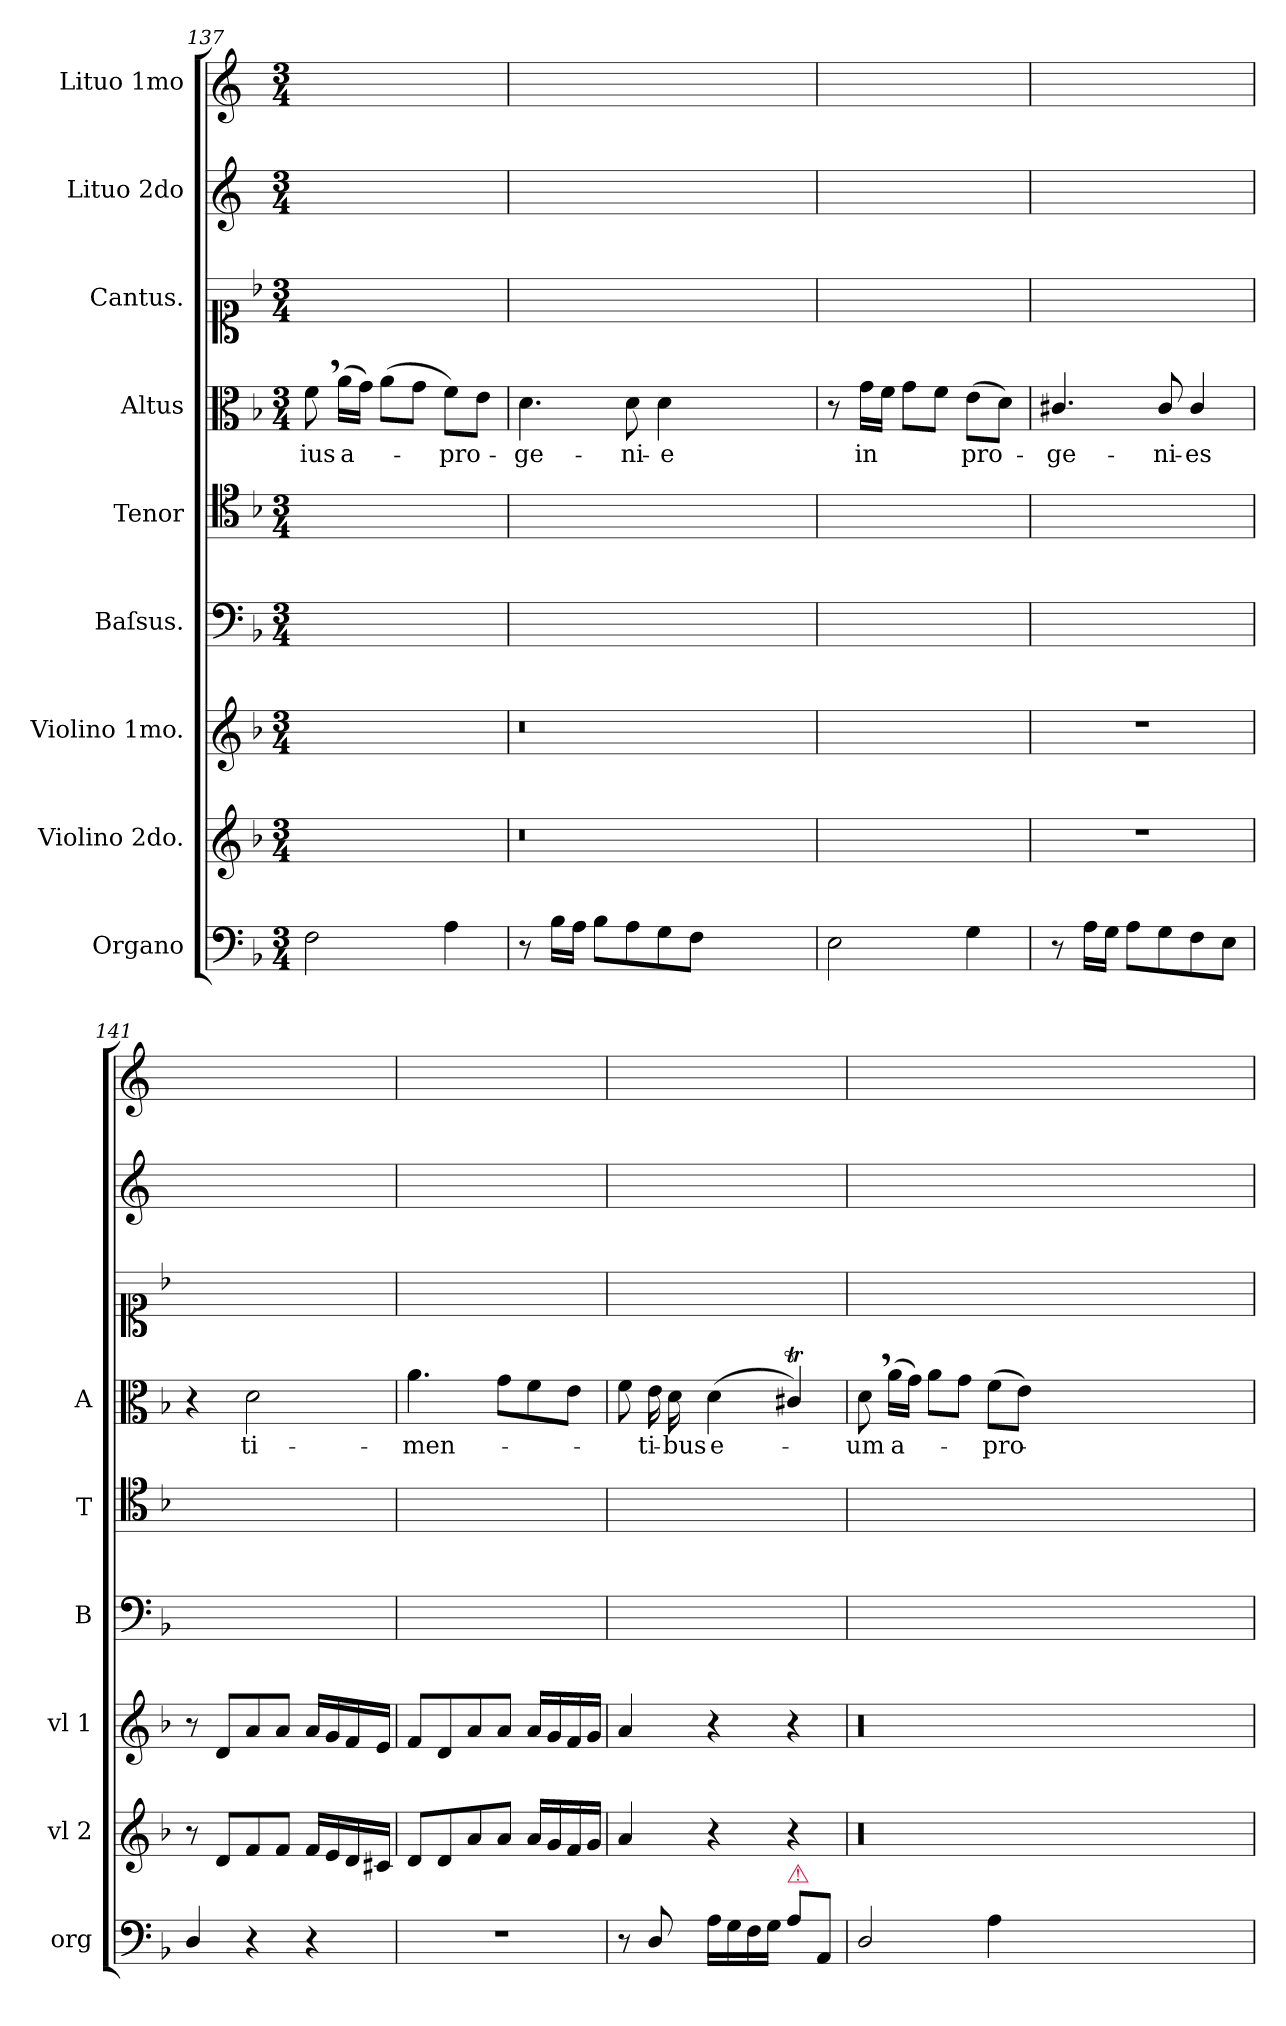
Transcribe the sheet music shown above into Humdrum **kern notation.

**kern	**kern	**dynam	**kern	**dynam	**kern	**kern	**kern	**text	**kern	**kern	**kern
*part9	*part8	*part8	*part7	*part7	*part6	*part5	*part4	*part4	*part3	*part2	*part1
*staff9	*staff8	*staff8	*staff7	*staff7	*staff6	*staff5	*staff4	*staff4	*staff3	*staff2	*staff1
*I"Organo	*I"Violino 2do.	*	*I"Violino 1mo.	*	*I"Baſsus.	*I"Tenor	*I"Altus	*	*I"Cantus.	*I"Lituo 2do	*I"Lituo 1mo
*I'org	*I'vl 2	*	*I'vl 1	*	*I'B	*I'T	*I'A	*	*	*	*
*clefF4	*clefG2	*	*clefG2	*	*clefF4	*clefC4	*clefC3	*	*clefC1	*clefG2	*clefG2
*	*	*	*	*	*	*	*	*	*	*ITrd-3c-5	*ITrd-3c-5
*k[b-]	*k[b-]	*	*k[b-]	*	*k[b-]	*k[b-]	*k[b-]	*	*k[b-]	*k[b-]	*k[b-]
*M3/4	*M3/4	*	*M3/4	*	*M3/4	*M3/4	*M3/4	*	*M3/4	*M3/4	*M3/4
=137	=137	=137	=137	=137	=137	=137	=137	=137	=137	=137	=137
2F\	2.ryy	.	2.ryy	.	2.ryy	2.ryy	8f,\	-ius	2.ryy	2.ryy	2.ryy
.	.	.	.	.	.	.	(>16a\LL	a-	.	.	.
.	.	.	.	.	.	.	16g\JJ)	.	.	.	.
.	.	.	.	.	.	.	(>8a\L	.	.	.	.
.	.	.	.	.	.	.	8g\J	.	.	.	.
4A\	.	.	.	.	.	.	8f\L)	-pro-	.	.	.
.	.	.	.	.	.	.	8e\J	.	.	.	.
=138	=138	=138	=138	=138	=138	=138	=138	=138	=138	=138	=138
!	!LO:N:vis=0	!	!LO:N:vis=0	!	!	!	!	!	!	!	!
8r	1.r	.	1.r	.	2.ryy	2.ryy	4.d\	-ge-	2.ryy	2.ryy	2.ryy
16B-\LL	.	.	.	.	.	.	.	.	.	.	.
16A\JJ	.	.	.	.	.	.	.	.	.	.	.
8B-\L	.	.	.	.	.	.	.	.	.	.	.
8A\	.	.	.	.	.	.	8d\	-ni-	.	.	.
8G\	.	.	.	.	.	.	4d\	-e	.	.	.
8F\J	.	.	.	.	.	.	.	.	.	.	.
2.ryy	.	.	.	.	2.ryy	2.ryy	2.ryy	.	2.ryy	2.ryy	2.ryy
=139	=139	=139	=139	=139	=139	=139	=139	=139	=139	=139	=139
2E\	2.ryy	.	2.ryy	.	2.ryy	2.ryy	8r	.	2.ryy	2.ryy	2.ryy
.	.	.	.	.	.	.	16g\LL	in	.	.	.
.	.	.	.	.	.	.	16f\JJ	.	.	.	.
.	.	.	.	.	.	.	8g\L	.	.	.	.
.	.	.	.	.	.	.	8f\J	.	.	.	.
4G\	.	.	.	.	.	.	(>8e\L	pro-	.	.	.
.	.	.	.	.	.	.	8d\J)	.	.	.	.
=140	=140	=140	=140	=140	=140	=140	=140	=140	=140	=140	=140
8r	2.r	.	2.r	.	2.ryy	2.ryy	4.c#X/	-ge-	2.ryy	2.ryy	2.ryy
16A\LL	.	.	.	.	.	.	.	.	.	.	.
16G\JJ	.	.	.	.	.	.	.	.	.	.	.
8A\L	.	.	.	.	.	.	.	.	.	.	.
8G\	.	.	.	.	.	.	8c#/	-ni-	.	.	.
8F\	.	.	.	.	.	.	4c#/	-es	.	.	.
8E\J	.	.	.	.	.	.	.	.	.	.	.
=141	=141	=141	=141	=141	=141	=141	=141	=141	=141	=141	=141
!	!	!	!	!LO:DY:a	!	!	!	!	!	!	!
4D/	8r	.	8r	piano	2.ryy	2.ryy	4r	.	2.ryy	2.ryy	2.ryy
!	!	!LO:DY:a	!	!	!	!	!	!	!	!	!
.	8d/L	Piano	8d/L	.	.	.	.	.	.	.	.
4r	8f/	.	8a/	.	.	.	2d\	ti-	.	.	.
.	8f/J	.	8a/J	.	.	.	.	.	.	.	.
4r	16f/LL	.	16a/LL	.	.	.	.	.	.	.	.
.	16e/	.	16g/	.	.	.	.	.	.	.	.
.	16d/	.	16f/	.	.	.	.	.	.	.	.
.	16c#X/JJ	.	16e/JJ	.	.	.	.	.	.	.	.
=142	=142	=142	=142	=142	=142	=142	=142	=142	=142	=142	=142
!LO:N:vis=0	!	!	!	!	!	!	!	!	!	!	!
2.r	8d/L	.	8f/L	.	2.ryy	2.ryy	4.a\	-men-	2.ryy	2.ryy	2.ryy
.	8d/	.	8d/	.	.	.	.	.	.	.	.
.	8a/	.	8a/	.	.	.	.	.	.	.	.
.	8a/J	.	8a/J	.	.	.	8g\L	.	.	.	.
.	16a/LL	.	16a/LL	.	.	.	8f\	.	.	.	.
.	16g/	.	16g/	.	.	.	.	.	.	.	.
.	16f/	.	16f/	.	.	.	8e\J	.	.	.	.
.	16g/JJ	.	16g/JJ	.	.	.	.	.	.	.	.
=143	=143	=143	=143	=143	=143	=143	=143	=143	=143	=143	=143
8r	4a/	.	4a/	.	2.ryy	2.ryy	8f\	.	2.ryy	2.ryy	2.ryy
8D/	.	.	.	.	.	.	16e\	-ti-	.	.	.
.	.	.	.	.	.	.	16d\	-bus	.	.	.
16A\LL	4r	.	4r	.	.	.	(>4d\	e-	.	.	.
16G\	.	.	.	.	.	.	.	.	.	.	.
16F\	.	.	.	.	.	.	.	.	.	.	.
16G\JJ	.	.	.	.	.	.	.	.	.	.	.
!LO:TX:a:color=crimson:t=⚠	!	!	!	!	!	!	!	!	!	!	!
8A\L	4r	.	4r	.	.	.	4c#Xt/)	.	.	.	.
8AA/J	.	.	.	.	.	.	.	.	.	.	.
=144	=144	=144	=144	=144	=144	=144	=144	=144	=144	=144	=144
!	!LO:N:vis=00	!	!LO:N:vis=00	!	!	!	!	!	!	!	!
2D/	0.r	.	0.r	.	2.ryy	2.ryy	8d,\	-um	2.ryy	2.ryy	2.ryy
.	.	.	.	.	.	.	(>16a\LL	a-	.	.	.
.	.	.	.	.	.	.	16g\JJ)	.	.	.	.
.	.	.	.	.	.	.	8a\L	.	.	.	.
.	.	.	.	.	.	.	8g\J	.	.	.	.
4A\	.	.	.	.	.	.	(>8f\L	pro-	.	.	.
.	.	.	.	.	.	.	8e\J)	.	.	.	.
0ryy	.	.	.	.	0ryy	0ryy	0ryy	.	0ryy	0ryy	0ryy
4ryy	.	.	.	.	4ryy	4ryy	4ryy	.	4ryy	4ryy	4ryy
=	=	=	=	=	=	=	=	=	=	=	=
*-	*-	*-	*-	*-	*-	*-	*-	*-	*-	*-	*-
